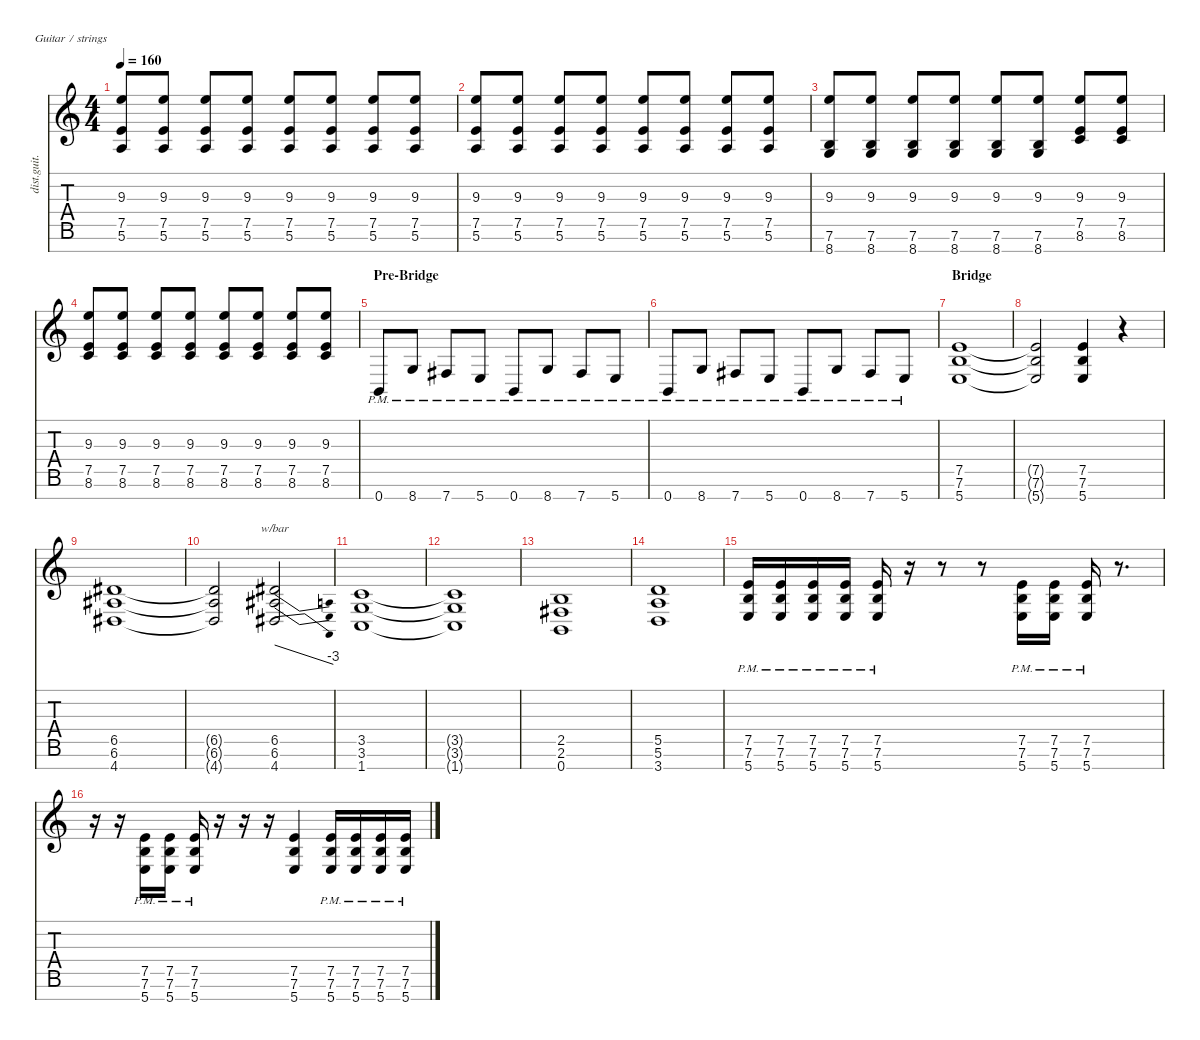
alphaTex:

\defaultSystemsLayout 4
\hideDynamics
\bracketExtendMode nobrackets
\track ("Distortion Guitar - Rhytm" "dist.guit.") {instrument distortionguitar}
\staff {score tabs}
\tuning (E4 B3 G3 D3 A2 E2 B1)
\ts (4 4)
\tempo 160
\clef g2
\ks c
(5.6 7.5 9.3).8{dy mf beam Up} (5.6 7.5 9.3).8{beam Up} (5.6 7.5 9.3).8{beam Up} (5.6 7.5 9.3).8{beam Up} (5.6 7.5 9.3).8{beam Up} (5.6 7.5 9.3).8{beam Up} (5.6 7.5 9.3).8{beam Up} (5.6 7.5 9.3).8{beam Up} |
(5.6 7.5 9.3).8{beam Up} (5.6 7.5 9.3).8{beam Up} (5.6 7.5 9.3).8{beam Up} (5.6 7.5 9.3).8{beam Up} (5.6 7.5 9.3).8{beam Up} (5.6 7.5 9.3).8{beam Up} (5.6 7.5 9.3).8{beam Up} (5.6 7.5 9.3).8{beam Up} |
(8.7 7.6 9.3).8{beam Up} (8.7 7.6 9.3).8{beam Up} (8.7 7.6 9.3).8{beam Up} (8.7 7.6 9.3).8{beam Up} (8.7 7.6 9.3).8{beam Up} (8.7 7.6 9.3).8{beam Up} (8.6 7.5 9.3).8{beam Up} (8.6 7.5 9.3).8{beam Up} |
(8.6 7.5 9.3).8{beam Up} (8.6 7.5 9.3).8{beam Up} (8.6 7.5 9.3).8{beam Up} (8.6 7.5 9.3).8{beam Up} (8.6 7.5 9.3).8{beam Up} (8.6 7.5 9.3).8{beam Up} (8.6 7.5 9.3).8{beam Up} (8.6 7.5 9.3).8{beam Up} |
\section ("" "Pre-Bridge")
0.7{pm}.8{beam Up} 8.7{pm}.8{beam Up} 7.7{pm acc #}.8{beam Up} 5.7{pm}.8{beam Up} 0.7{pm}.8{beam Up} 8.7{pm}.8{beam Up} 7.7{pm acc #}.8{beam Up} 5.7{pm}.8{beam Up} |
0.7{pm}.8{beam Up} 8.7{pm}.8{beam Up} 7.7{pm acc #}.8{beam Up} 5.7{pm}.8{beam Up} 0.7{pm}.8{beam Up} 8.7{pm}.8{beam Up} 7.7{pm acc #}.8{beam Up} 5.7{pm}.8{beam Up} |
\section ("" "Bridge")
(5.7 7.6 7.5).1{beam Up} |
(5.7{t} 7.6{t} 7.5{t}).2{beam Up} (5.7 7.6 7.5).4{beam Up} r.4{beam Down} |
(4.7{acc #} 6.6{acc #} 6.5{acc #}).1{beam Up} |
(4.7{t acc #} 6.6{t acc #} 6.5{t acc #}).2{beam Up} (4.7{acc #} 6.6{acc #} 6.5{acc #}).2{tbe (dive default 31.799999999999997 0 44.4 -12) beam Up} |
(1.7 3.6 3.5).1{beam Up} |
(1.7{t} 3.6{t} 3.5{t}).1{beam Up} |
(0.7 2.6{acc #} 2.5).1{beam Up} |
(3.7 5.6 5.5).1{beam Up} |
(5.7{pm} 7.6{pm} 7.5{pm}).16{beam Up} (5.7{pm} 7.6{pm} 7.5{pm}).16{beam Up} (5.7{pm} 7.6{pm} 7.5{pm}).16{beam Up} (5.7{pm} 7.6{pm} 7.5{pm}).16{beam Up} (5.7{pm} 7.6{pm} 7.5{pm}).16{beam Up} r.16{beam Down} r.8{beam Down} r.8{beam Down} (5.7{pm} 7.6{pm} 7.5{pm}).16{beam Up} (5.7{pm} 7.6{pm} 7.5{pm}).16{beam Up} (5.7{pm} 7.6{pm} 7.5{pm}).16{beam Up} r.8{d beam Down} |
r.16{beam Down} r.16{beam Down} (5.7{pm} 7.6{pm} 7.5{pm}).16{beam Up} (5.7{pm} 7.6{pm} 7.5{pm}).16{beam Up} (5.7{pm} 7.6{pm} 7.5{pm}).16{beam Up} r.16{beam Down} r.16{beam Down} r.16{beam Down} (5.7 7.6 7.5).4{beam Up} (5.7{pm} 7.6{pm} 7.5{pm}).16{beam Up} (5.7{pm} 7.6{pm} 7.5{pm}).16{beam Up} (5.7{pm} 7.6{pm} 7.5{pm}).16{beam Up} (5.7{pm} 7.6{pm} 7.5{pm}).16{beam Up}
